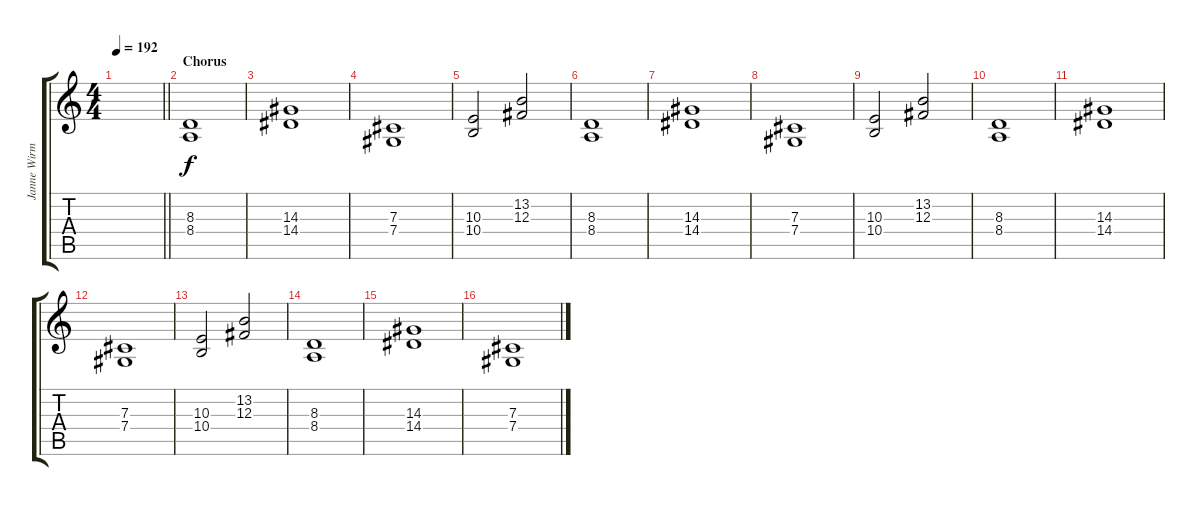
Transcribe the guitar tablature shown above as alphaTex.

\track ("Janne Wirman" "Janne Wirm") {instrument stringensemble1}
\staff {score tabs}
\tuning (Eb4 Bb3 Gb3 Db3 Ab2 Db2) {hide}
\ts (4 4)
\tempo 192
\clef g2
\barLineRight lightlight
\ks c
|
\section ("" "Chorus")
(8.3 8.4).1 |
(14.3 14.4).1 |
(7.3 7.4).1 |
(10.3 10.4).2 (13.2 12.3).2 |
(8.3 8.4).1 |
(14.3 14.4).1 |
(7.3 7.4).1 |
(10.3 10.4).2 (13.2 12.3).2 |
(8.3 8.4).1 |
(14.3 14.4).1 |
(7.3 7.4).1 |
(10.3 10.4).2 (13.2 12.3).2 |
(8.3 8.4).1 |
(14.3 14.4).1 |
(7.3 7.4).1
